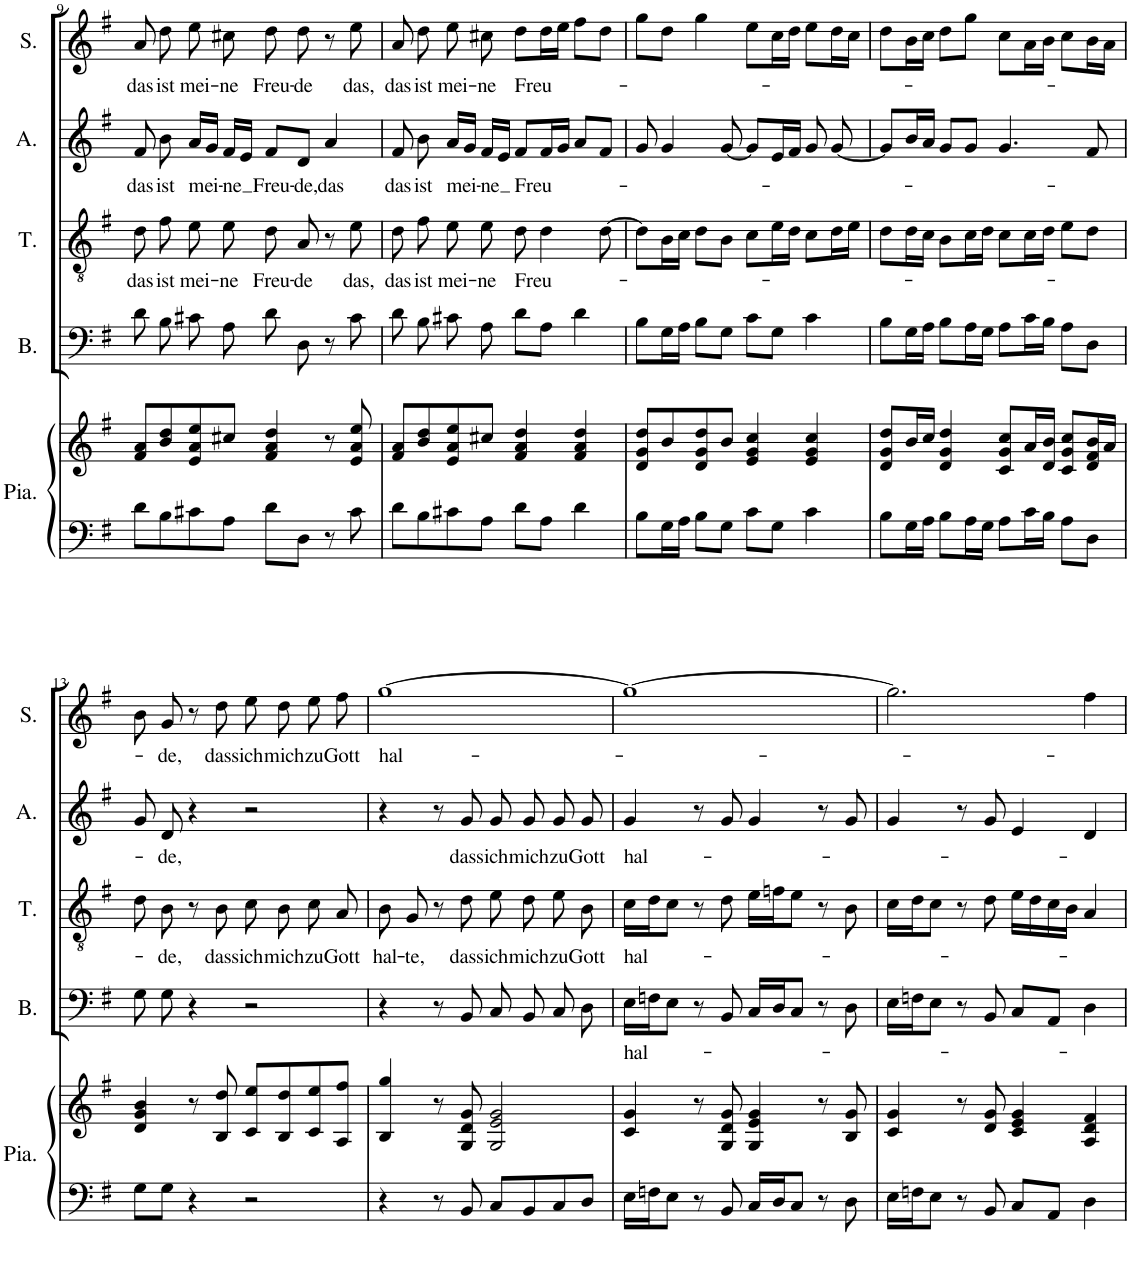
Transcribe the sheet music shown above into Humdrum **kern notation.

**kern	**kern	**kern	**text	**kern	**text	**kern	**text	**kern	**text
*part5	*part5	*part4	*part4	*part3	*part3	*part2	*part2	*part1	*part1
*staff6	*staff5	*staff4	*staff4	*staff3	*staff3	*staff2	*staff2	*staff1	*staff1
*I"Piano	*	*I"Basse	*	*I"Ténor	*	*I"Alto	*	*I"Soprano	*
*I'Pia.	*	*I'B.	*	*I'T.	*	*I'A.	*	*I'S.	*
!!LO:PB:g=z
*clefF4	*clefG2	*clefF4	*	*clefGv2	*	*clefG2	*	*clefG2	*
*k[f#]	*k[f#]	*k[f#]	*	*k[f#]	*	*k[f#]	*	*k[f#]	*
*M4/4	*M4/4	*M4/4	*	*M4/4	*	*M4/4	*	*M4/4	*
=9	=9	=9	=9	=9	=9	=9	=9	=9	=9
!	!	!	!	!	!LO:LY:b	!	!LO:LY:b	!	!LO:LY:b
8d\L	8f#/ 8a/L	8d\	.	8d\	das	8f#/	das	8a/	das
!	!	!	!	!	!LO:LY:b	!	!LO:LY:b	!	!LO:LY:b
8B\	8b/ 8dd/	8B\	.	8f#\	ist	8b\	ist	8dd\	ist
!	!	!	!	!	!LO:LY:b	!	!LO:LY:b	!	!LO:LY:b
8c#X\	8e/ 8a/ 8ee/	8c#X\	.	8e\	mei-	16a/LL	mei-	8ee\	mei-
.	.	.	.	.	.	16g/JJ	.	.	.
!	!	!	!	!	!LO:LY:b	!	!LO:LY:b	!	!LO:LY:b
8A\J	8cc#X/J	8A\	.	8e\	-ne	16f#/LL	-ne	8cc#X\	-ne
.	.	.	.	.	.	16e/JJ	.	.	.
!	!	!	!	!	!LO:LY:b	!	!LO:LY:b	!	!LO:LY:b
8d\L	4f#/ 4a/ 4dd/	8d\	.	8d\	Freu-	8f#/L	Freu-	8dd\	Freu-
!	!	!	!	!	!LO:LY:b	!	!LO:LY:b	!	!LO:LY:b
8D\J	.	8D\	.	8A/	-de	8d/J	-de,	8dd\	-de
!	!	!	!	!	!	!	!LO:LY:b	!	!
8r	8r	8r	.	8r	.	4a/	das	8r	.
!	!	!	!	!	!LO:LY:b	!	!	!	!LO:LY:b
8c#\	8e/ 8a/ 8ee/	8c#\	.	8e\	das,	.	.	8ee\	das,
=10	=10	=10	=10	=10	=10	=10	=10	=10	=10
!	!	!	!	!	!LO:LY:b	!	!LO:LY:b	!	!LO:LY:b
8d\L	8f#/ 8a/L	8d\	.	8d\	das	8f#/	das	8a/	das
!	!	!	!	!	!LO:LY:b	!	!LO:LY:b	!	!LO:LY:b
8B\	8b/ 8dd/	8B\	.	8f#\	ist	8b\	ist	8dd\	ist
!	!	!	!	!	!LO:LY:b	!	!LO:LY:b	!	!LO:LY:b
8c#X\	8e/ 8a/ 8ee/	8c#X\	.	8e\	mei-	16a/LL	mei-	8ee\	mei-
.	.	.	.	.	.	16g/JJ	.	.	.
!	!	!	!	!	!LO:LY:b	!	!LO:LY:b	!	!LO:LY:b
8A\J	8cc#X/J	8A\	.	8e\	-ne	16f#/LL	-ne	8cc#X\	-ne
.	.	.	.	.	.	16e/JJ	.	.	.
!	!	!	!	!	!LO:LY:b	!	!LO:LY:b	!	!LO:LY:b
8d\L	4f#/ 4a/ 4dd/	8d\L	.	8d\	Freu-	8f#/L	Freu-	8dd\L	Freu-
8A\J	.	8A\J	.	4d\	.	16f#/L	.	16dd\L	.
.	.	.	.	.	.	16g/JJ	.	16ee\JJ	.
4d\	4f#/ 4a/ 4dd/	4d\	.	.	.	8a/L	.	8ff#\L	.
.	.	.	.	[8d\	.	8f#/J	.	8dd\J	.
=11	=11	=11	=11	=11	=11	=11	=11	=11	=11
8B\L	8d/ 8g/ 8dd/L	8B\L	.	8d\L]	.	8g/	.	8gg\L	.
16G\L	8b/	16G\L	.	16B\L	.	4g/	.	8dd\J	.
16A\JJ	.	16A\JJ	.	16c\JJ	.	.	.	.	.
8B\L	8d/ 8g/ 8dd/	8B\L	.	8d\L	.	.	.	4gg\	.
8G\J	8b/J	8G\J	.	8B\J	.	[8g/	.	.	.
8c\L	4e/ 4g/ 4cc/	8c\L	.	8c\L	.	8g/L]	.	8ee\L	.
8G\J	.	8G\J	.	16e\L	.	16e/L	.	16cc\L	.
.	.	.	.	16d\JJ	.	16f#/JJ	.	16dd\JJ	.
4c\	4e/ 4g/ 4cc/	4c\	.	8c\L	.	8g/	.	8ee\L	.
.	.	.	.	16d\L	.	[8g/	.	16dd\L	.
.	.	.	.	16e\JJ	.	.	.	16cc\JJ	.
=12	=12	=12	=12	=12	=12	=12	=12	=12	=12
8B\L	8d/ 8g/ 8dd/L	8B\L	.	8d\L	.	8g/L]	.	8dd\L	.
16G\L	16b/L	16G\L	.	16d\L	.	16b/L	.	16b\L	.
16A\JJ	16cc/JJ	16A\JJ	.	16c\JJ	.	16a/JJ	.	16cc\JJ	.
8B\L	4d/ 4g/ 4dd/	8B\L	.	8B\L	.	8g/L	.	8dd\L	.
16A\L	.	16A\L	.	16c\L	.	8g/J	.	8gg\J	.
16G\JJ	.	16G\JJ	.	16d\JJ	.	.	.	.	.
8A\L	8c/ 8g/ 8cc/L	8A\L	.	8c\L	.	4.g/	.	8cc\L	.
16c\L	16a/L	16c\L	.	16c\L	.	.	.	16a\L	.
16B\JJ	16d/ 16b/JJ	16B\JJ	.	16d\JJ	.	.	.	16b\JJ	.
8A\L	8c/ 8g/ 8cc/L	8A\L	.	8e\L	.	.	.	8cc\L	.
8D\J	16d/ 16f#/ 16b/L	8D\J	.	8d\J	.	8f#/	.	16b\L	.
.	16a/JJ	.	.	.	.	.	.	16a\JJ	.
!!LO:LB:g=z
=13	=13	=13	=13	=13	=13	=13	=13	=13	=13
8G\L	4d/ 4g/ 4b/	8G\	.	8d\	.	8g/	.	8b\	.
!	!	!	!	!	!LO:LY:b	!	!LO:LY:b	!	!LO:LY:b
8G\J	.	8G\	.	8B\	-de,	8d/	de,	8g/	-de,
4r	8r	4r	.	8r	.	4r	.	8r	.
!	!	!	!	!	!LO:LY:b	!	!	!	!LO:LY:b
.	8B/ 8dd/	.	.	8B\	dass	.	.	8dd\	dass
!	!	!	!	!	!LO:LY:b	!	!	!	!LO:LY:b
2r	8c/ 8ee/L	2r	.	8c\	ich	2r	.	8ee\	ich
!	!	!	!	!	!LO:LY:b	!	!	!	!LO:LY:b
.	8B/ 8dd/	.	.	8B\	mich	.	.	8dd\	mich
!	!	!	!	!	!LO:LY:b	!	!	!	!LO:LY:b
.	8c/ 8ee/	.	.	8c\	zu	.	.	8ee\	zu
!	!	!	!	!	!LO:LY:b	!	!	!	!LO:LY:b
.	8A/ 8ff#/J	.	.	8A/	Gott	.	.	8ff#\	Gott
=14	=14	=14	=14	=14	=14	=14	=14	=14	=14
!	!	!	!	!	!LO:LY:b	!	!	!	!LO:LY:b
4r	4B/ 4gg/	4r	.	8B\	hal-	4r	.	[1gg	hal-
!	!	!	!	!	!LO:LY:b	!	!	!	!
.	.	.	.	8G/	-te,	.	.	.	.
8r	8r	8r	.	8r	.	8r	.	.	.
!	!	!	!	!	!LO:LY:b	!	!LO:LY:b	!	!
8BB/	8G/ 8d/ 8g/	8BB/	.	8d\	dass	8g/	dass	.	.
!	!	!	!	!	!LO:LY:b	!	!LO:LY:b	!	!
8C/L	2G/ 2e/ 2g/	8C/	.	8e\	ich	8g/	ich	.	.
!	!	!	!	!	!LO:LY:b	!	!LO:LY:b	!	!
8BB/	.	8BB/	.	8d\	mich	8g/	mich	.	.
!	!	!	!	!	!LO:LY:b	!	!LO:LY:b	!	!
8C/	.	8C/	.	8e\	zu	8g/	zu	.	.
!	!	!	!	!	!LO:LY:b	!	!LO:LY:b	!	!
8D/J	.	8D\	.	8B\	Gott	8g/	Gott	.	.
=15	=15	=15	=15	=15	=15	=15	=15	=15	=15
!	!	!	!LO:LY:b	!	!LO:LY:b	!	!LO:LY:b	!	!
16E\LL	4c/ 4g/	16E\LL	hal-	16c\LL	hal-	4g/	hal-	1gg_	.
16Fn\J	.	16Fn\J	.	16d\J	.	.	.	.	.
8E\J	.	8E\J	.	8c\J	.	.	.	.	.
8r	8r	8r	.	8r	.	8r	.	.	.
8BB/	8G/ 8d/ 8g/	8BB/	.	8d\	.	8g/	.	.	.
16C/LL	4G/ 4e/ 4g/	16C/LL	.	16e\LL	.	4g/	.	.	.
16D/J	.	16D/J	.	16fn\J	.	.	.	.	.
8C/J	.	8C/J	.	8e\J	.	.	.	.	.
8r	8r	8r	.	8r	.	8r	.	.	.
8D\	8B/ 8g/	8D\	.	8B\	.	8g/	.	.	.
=16	=16	=16	=16	=16	=16	=16	=16	=16	=16
16E\LL	4c/ 4g/	16E\LL	.	16c\LL	.	4g/	.	2.gg\]	.
16Fn\J	.	16Fn\J	.	16d\J	.	.	.	.	.
8E\J	.	8E\J	.	8c\J	.	.	.	.	.
8r	8r	8r	.	8r	.	8r	.	.	.
8BB/	8d/ 8g/	8BB/	.	8d\	.	8g/	.	.	.
8C/L	4c/ 4e/ 4g/	8C/L	.	16e\LL	.	4e/	.	.	.
.	.	.	.	16d\	.	.	.	.	.
8AA/J	.	8AA/J	.	16c\	.	.	.	.	.
.	.	.	.	16B\JJ	.	.	.	.	.
4D\	4A/ 4d/ 4f#/	4D\	.	4A/	.	4d/	.	4ff#\	.
=	=	=	=	=	=	=	=	=	=
*-	*-	*-	*-	*-	*-	*-	*-	*-	*-
